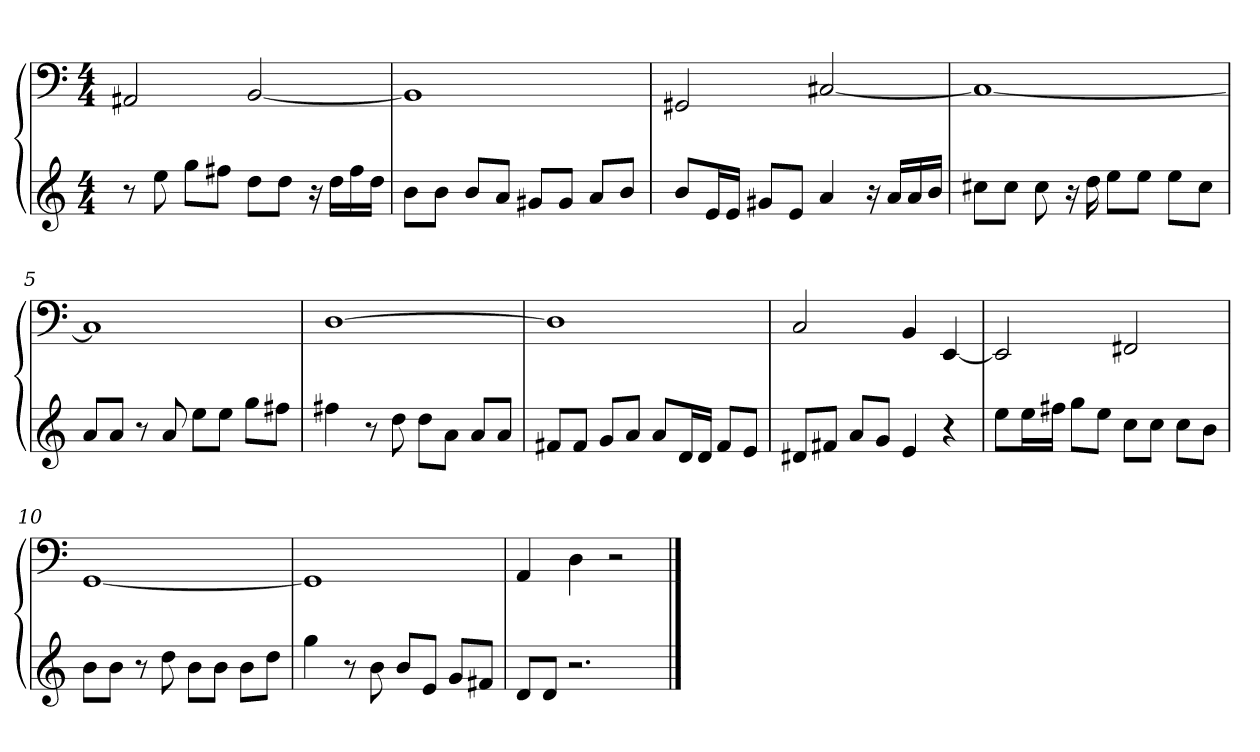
**kern	**kern
*part1	*part1
*staff2	*staff1
*	*clefF4
*k[]	*k[]
*C:	*C:
*M4/4	*M4/4
=1	=1
8r	2AA#X
8ee	.
8ggL	.
8ff#XJ	.
8ddL	[2BB
8ddJ	.
16r	.
16ddLL	.
16ff#	.
16ddJJ	.
=2	=2
8bL	1BB]
8bJ	.
8bL	.
8aJ	.
8g#XL	.
8g#J	.
8aL	.
8bJ	.
=3	=3
8bL	2GG#X
16eL	.
16eJJ	.
8g#XL	.
8eJ	.
4a	[2C#X
16r	.
16aLL	.
16a	.
16bJJ	.
=4	=4
8cc#XL	1C#_
8cc#J	.
8cc#	.
16r	.
16dd	.
8eeL	.
8eeJ	.
8eeL	.
8cc#J	.
=5	=5
8aL	1C#]
8aJ	.
8r	.
8a	.
8eeL	.
8eeJ	.
8ggL	.
8ff#XJ	.
=6	=6
4ff#X	[1D
8r	.
8dd	.
8ddL	.
8aJ	.
8aL	.
8aJ	.
=7	=7
8f#XL	1D]
8f#J	.
8gL	.
8aJ	.
8aL	.
16dL	.
16dJJ	.
8f#L	.
8eJ	.
=8	=8
8d#XL	2C
8f#XJ	.
8aL	.
8gJ	.
4e	4BB
4r	[4EE
=9	=9
8eeL	2EE]
16eeL	.
16ff#XJJ	.
8ggL	.
8eeJ	.
8ccL	2FF#X
8ccJ	.
8ccL	.
8bJ	.
=10	=10
8bL	[1GG
8bJ	.
8r	.
8dd	.
8bL	.
8bJ	.
8bL	.
8ddJ	.
=11	=11
4gg	1GG]
8r	.
8b	.
8bL	.
8eJ	.
8gL	.
8f#XJ	.
=12	=12
8dL	4AA
8dJ	.
2.r	4D
.	2r
==	==
*-	*-
